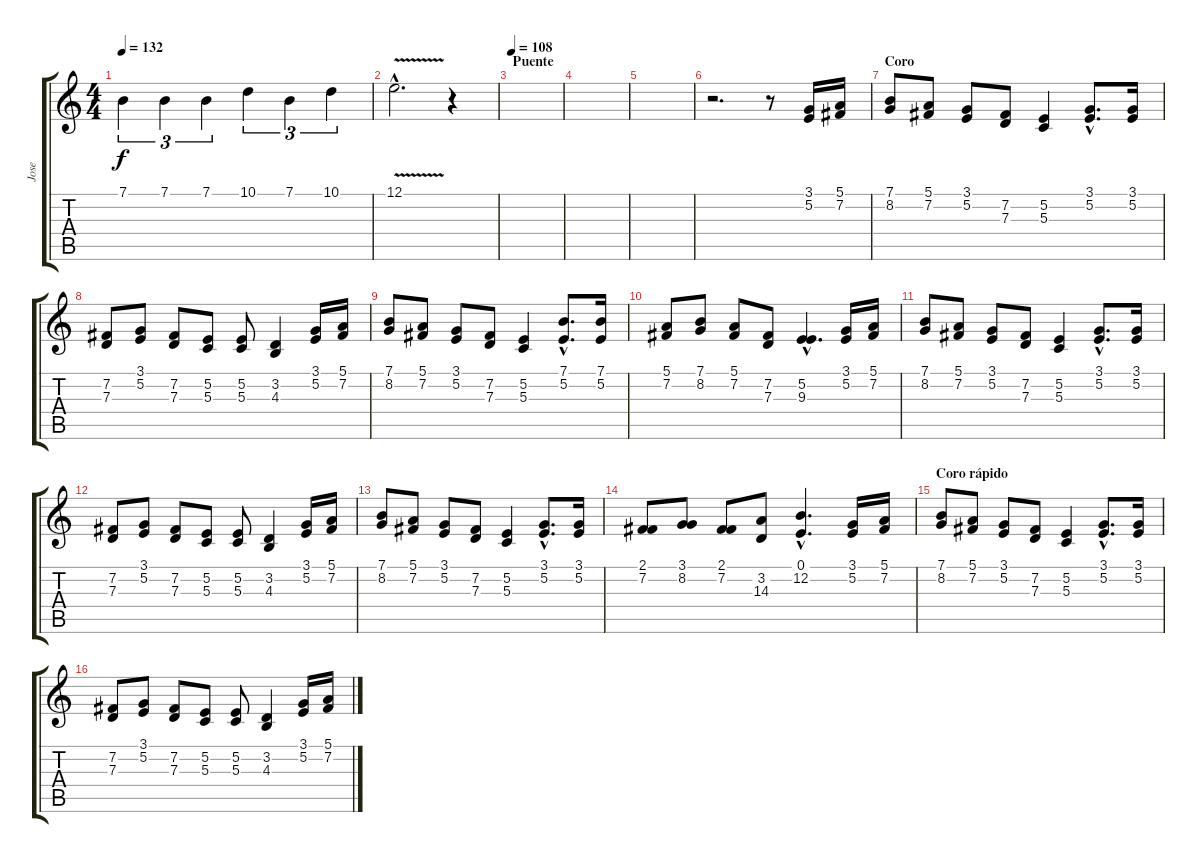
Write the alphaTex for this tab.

\track ("Jose" "Jose") {instrument lead1square}
\staff {score tabs}
\tuning (E4 B3 G3 D3 A2 E2) {hide}
\ts (4 4)
\tempo 132
\clef g2
\ks c
7.1.4{tu (3 2) dy f} 7.1.4{tu (3 2)} 7.1.4{tu (3 2)} 10.1.4{tu (3 2)} 7.1.4{tu (3 2)} 10.1.4{tu (3 2)} |
12.1{v hac}.2{d} r.4 |
\section ("" "Puente")
\tempo 108
|
|
|
r.2{d} r.8 (3.1 5.2).16 (5.1 7.2).16 |
\section ("" "Coro")
(7.1 8.2).8 (5.1 7.2).8 (3.1 5.2).8 (7.2 7.3).8 (5.2 5.3).4 (3.1{hac} 5.2{hac}).8{d} (3.1 5.2).16 |
(7.2 7.3).8 (3.1 5.2).8 (7.2 7.3).8 (5.2 5.3).8 (5.2 5.3).8 (3.2 4.3).4 (3.1 5.2).16 (5.1 7.2).16 |
(7.1 8.2).8 (5.1 7.2).8 (3.1 5.2).8 (7.2 7.3).8 (5.2 5.3).4 (7.1{hac} 5.2{hac}).8{d} (7.1 5.2).16 |
(5.1 7.2).8 (7.1 8.2).8 (5.1 7.2).8 (7.2 7.3).8 (5.2{hac} 9.3{hac}).4{d} (3.1 5.2).16 (5.1 7.2).16 |
(7.1 8.2).8 (5.1 7.2).8 (3.1 5.2).8 (7.2 7.3).8 (5.2 5.3).4 (3.1{hac} 5.2{hac}).8{d} (3.1 5.2).16 |
(7.2 7.3).8 (3.1 5.2).8 (7.2 7.3).8 (5.2 5.3).8 (5.2 5.3).8 (3.2 4.3).4 (3.1 5.2).16 (5.1 7.2).16 |
(7.1 8.2).8 (5.1 7.2).8 (3.1 5.2).8 (7.2 7.3).8 (5.2 5.3).4 (3.1{hac} 5.2{hac}).8{d} (3.1 5.2).16 |
(2.1 7.2).8 (3.1 8.2).8 (2.1 7.2).8 (3.2 14.3).8 (0.1{hac} 12.2{hac}).4{d} (3.1 5.2).16 (5.1 7.2).16 |
\section ("" "Coro rápido")
(7.1 8.2).8 (5.1 7.2).8 (3.1 5.2).8 (7.2 7.3).8 (5.2 5.3).4 (3.1{hac} 5.2{hac}).8{d} (3.1 5.2).16 |
(7.2 7.3).8 (3.1 5.2).8 (7.2 7.3).8 (5.2 5.3).8 (5.2 5.3).8 (3.2 4.3).4 (3.1 5.2).16 (5.1 7.2).16
